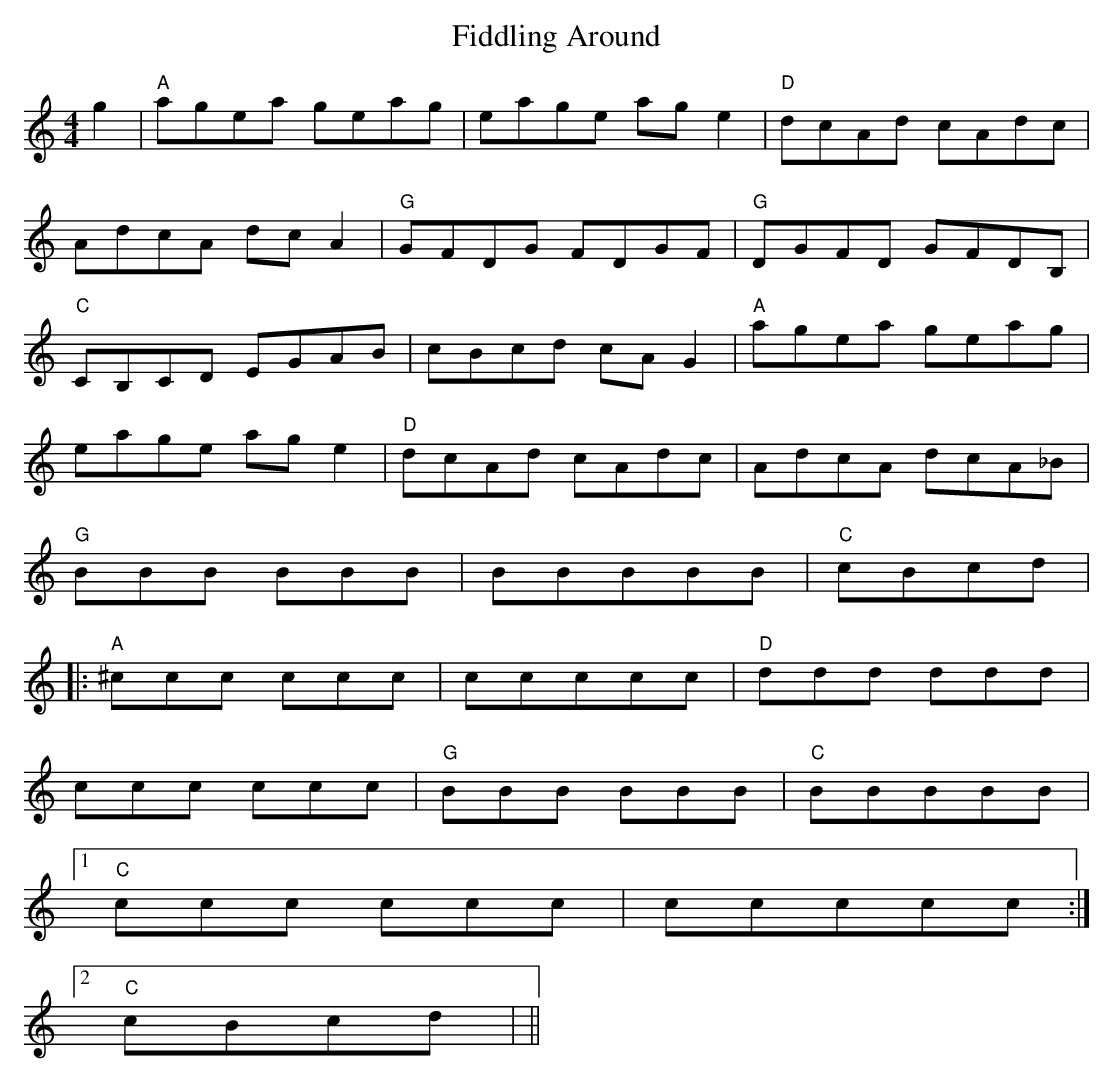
X:1
T:Fiddling Around
M:4/4
L:1/4
K:C
g|"A"a/2g/2e/2a/2 g/2e/2a/2g/2|e/2a/2g/2e/2 a/2g/2e|\
"D"d/2c/2A/2d/2 c/2A/2d/2c/2|
A/2d/2c/2A/2 d/2c/2A|"G"G/2F/2D/2G/2 F/2D/2G/2F/2|\
"G"D/2G/2F/2D/2 G/2F/2D/2B,/2|
"C"C/2B,/2C/2D/2 E/2G/2A/2B/2|c/2B/2c/2d/2 c/2A/2G|\
"A"a/2g/2e/2a/2 g/2e/2a/2g/2|
e/2a/2g/2e/2 a/2g/2e|"D"d/2c/2A/2d/2 c/2A/2d/2c/2|A/2d/2c/2A/2 d/2c/2A/2_B/2|
"G"B/2B/2+g/2B/2+B/2 B/2+a/2B/2+B/2B/2|\
+b/2B/2+B/2B/2+a/2 B/2 +B/2B/2+g/2B/2+B/2|"C"+c2 E2 +c/2B/2c/2d/2|+c3E3+
|:"A"^c/2c/2+a/2c/2+c/2 c/2+a/2c/2+c/2c/2|\
+f/2^c/2+c/2c/2+f/2 ^c/2 +c/2c/2+f/2^c/2+c/2|"D"d/2d/2+f/2d/2+d/2 d/2+f/2d/2+d/2d/2|
c/2c/2+^f/2c/2+c/2 c/2+^f/2c/2+c/2c/2|"G"B/2B/2+g/2B/2+B/2 B/2+a/2B/2+B/2B/2|\
"C"+b/2B/2+B/2B/2+a/2 B/2 +B/2B/2+g/2B/2+B/2|
 [1"C"c/2c/2+g/2c/2+c/2 c/2+a/2c/2+c/2c/2|\
+g/2c/2+c/2c/2+a/2 c/2 +c/2c/2+g/2c/2+c/2:|
 [2"C"+c2 E2 +c/2B/2c/2d/2|+c4E4+||
